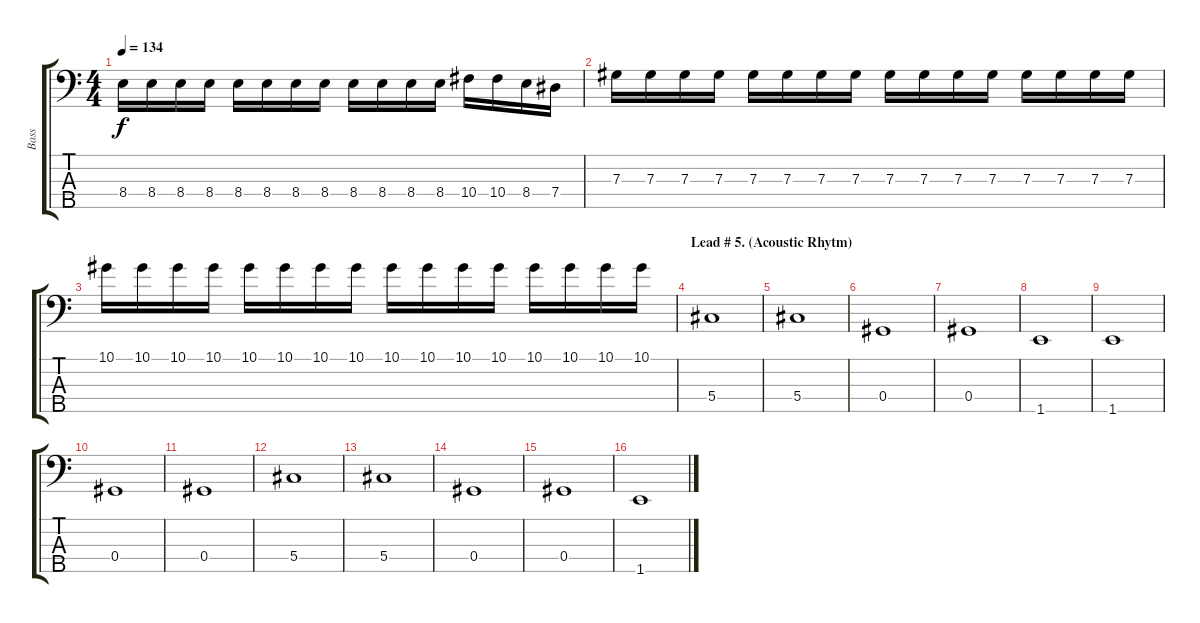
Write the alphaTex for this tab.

\track ("Bass" "Bass") {instrument electricbasspick}
\staff {score tabs}
\tuning (Bb2 Gb2 Db2 Ab1 Eb1) {hide}
\ts (4 4)
\tempo 134
\clef f4
\ks c
8.4.16{dy f} 8.4.16 8.4.16 8.4.16 8.4.16 8.4.16 8.4.16 8.4.16 8.4.16 8.4.16 8.4.16 8.4.16 10.4.16 10.4.16 8.4.16 7.4.16 |
7.3.16 7.3.16 7.3.16 7.3.16 7.3.16 7.3.16 7.3.16 7.3.16 7.3.16 7.3.16 7.3.16 7.3.16 7.3.16 7.3.16 7.3.16 7.3.16 |
10.1.16 10.1.16 10.1.16 10.1.16 10.1.16 10.1.16 10.1.16 10.1.16 10.1.16 10.1.16 10.1.16 10.1.16 10.1.16 10.1.16 10.1.16 10.1.16 |
\section ("" "Lead # 5. (Acoustic Rhytm)")
5.4.1 |
5.4.1 |
0.4.1 |
0.4.1 |
1.5.1 |
1.5.1 |
0.4.1 |
0.4.1 |
5.4.1 |
5.4.1 |
0.4.1 |
0.4.1 |
1.5.1
